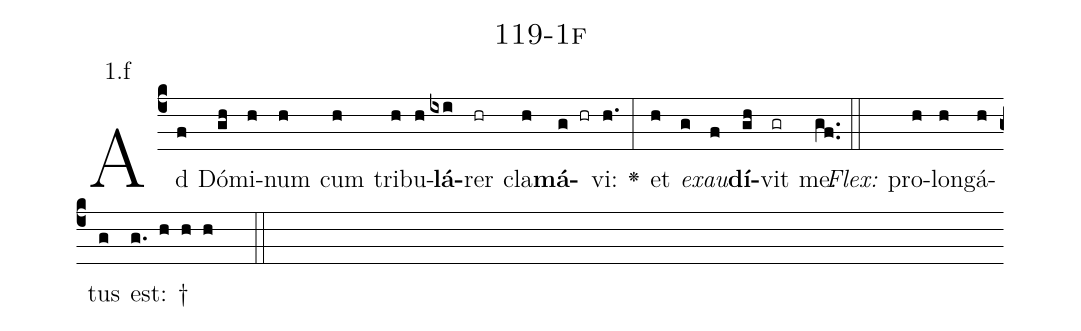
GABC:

name: 119-1f;
annotation: 1.f;
%%
(c4)Ad(f) Dó(gh)mi(h)num(h) cum(h) tri(h)bu(h)<b>lá</b>(ixi)rer(hr) cla(h)<b>má</b>(g hr)vi:(h.) <v>\greheightstar</v>(:) et(h) <i>ex</i>(g)<i>au</i>(f)<b>dí</b>(gh)vit(gr) me.(gf..) (::)
<i>Flex:</i>()  pro(h)lon(h)gá(h)tus(g) est: †(g. h h h  ::)

%E(h) u(h) o(g) u(f) a(gh) e.(gf..) (::)
